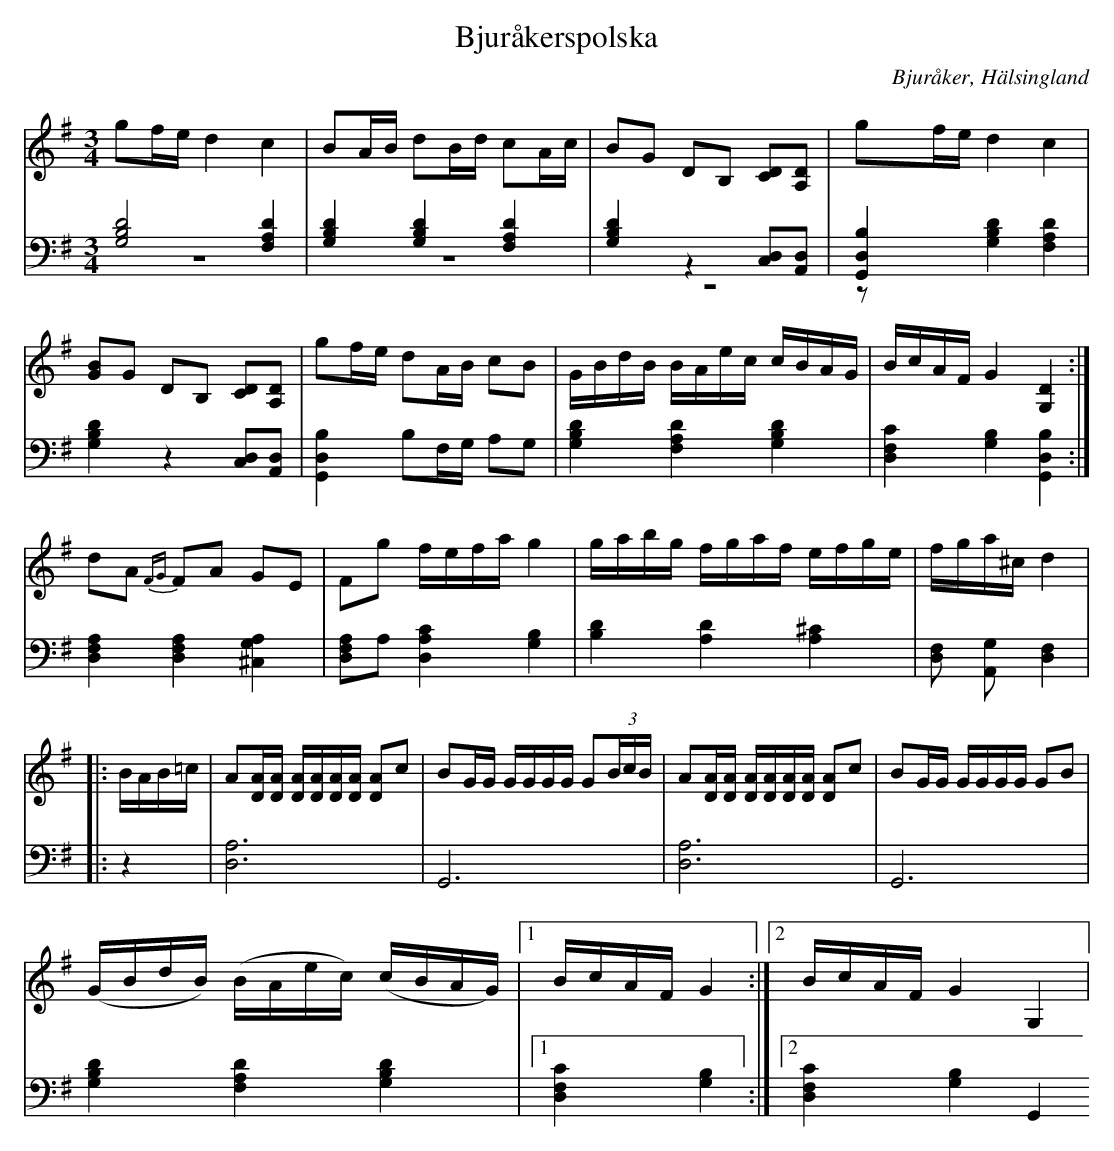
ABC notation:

X:1
T: Bjuråkerspolska
O: Bjuråker, Hälsingland
M: 3/4
L: 1/8
K: G
V:1
V:2
V:3 merge
V:1
gf/e/ d2 c2|BA/B/ dB/d/ cA/c/| BG DB, [CD][A,D]|gf/e/ d2 c2|
[GB]G DB, [CD][A,D] |gf/e/ dA/B/ cB|G/B/d/B/ B/A/e/c/ c/B/A/G/|B/c/A/F/ G2 [G,2D2]:|
dA {FG}FA GE|Fg f/e/f/a/ g2|g/a/b/g/ f/g/a/f/ e/f/g/e/ |f/g/a/^c/ d2 |
|:B/A/B/=c/|A[D/A/][D/A/] [D/A/][D/A/][D/A/][D/A/] [DA]c|BG/G/ G/G/G/G/ G(3B/c/B/|A[D/A/][D/A/] [D/A/][D/A/][D/A/][D/A/] [DA]c|BG/G/ G/G/G/G/ GB|
(G/B/d/B/) (B/A/e/c/) (c/B/A/G/)|1 B/c/A/F/ G2:|2 B/c/A/F/ G2 G,2|
V:2 clef=bass
[G,4B,4D4] [F,2A,2 D2]|[G,2B,2D2] [G,2B,2D2] [F,2A,2 D2]|[G,2B,2D2] z2 [C,D,][A,,D,]|[G,,2D,2B,2] [G,2B,2D2] [F,2A,2 D2]|[G,2B,2D2] z2 [C,D,][A,,D,]|
[G,,2D,2B,2] B,F,/G,/ A,G,|[G,2B,2D2] [F,2A,2 D2] [G,2B,2D2]|[D,2F,2C2] [G,2B,2][G,,2D,2B,2]:|
[D,2F,2A,2] [D,2F,2A,2] [^C,2G,2A,2]|[D,F,A,]A, [D,2A,2C2] [G,2B,2]|[B,2D2] [A,2D2] [A,2^C2]|[D,F,] [A,,G,] [D,2F,2]|
|:z2|[D,6A,6]|G,,6|[D,6A,6]|G,,6|
[G,2B,2D2] [F,2A,2 D2] [G,2B,2D2]|1 [D,2F,2C2] [G,2B,2] :|2 [D,2F,2C2] [G,2B,2] G,,2
V:3  clef=bass
z6|z6|z6|1z:|2 |
